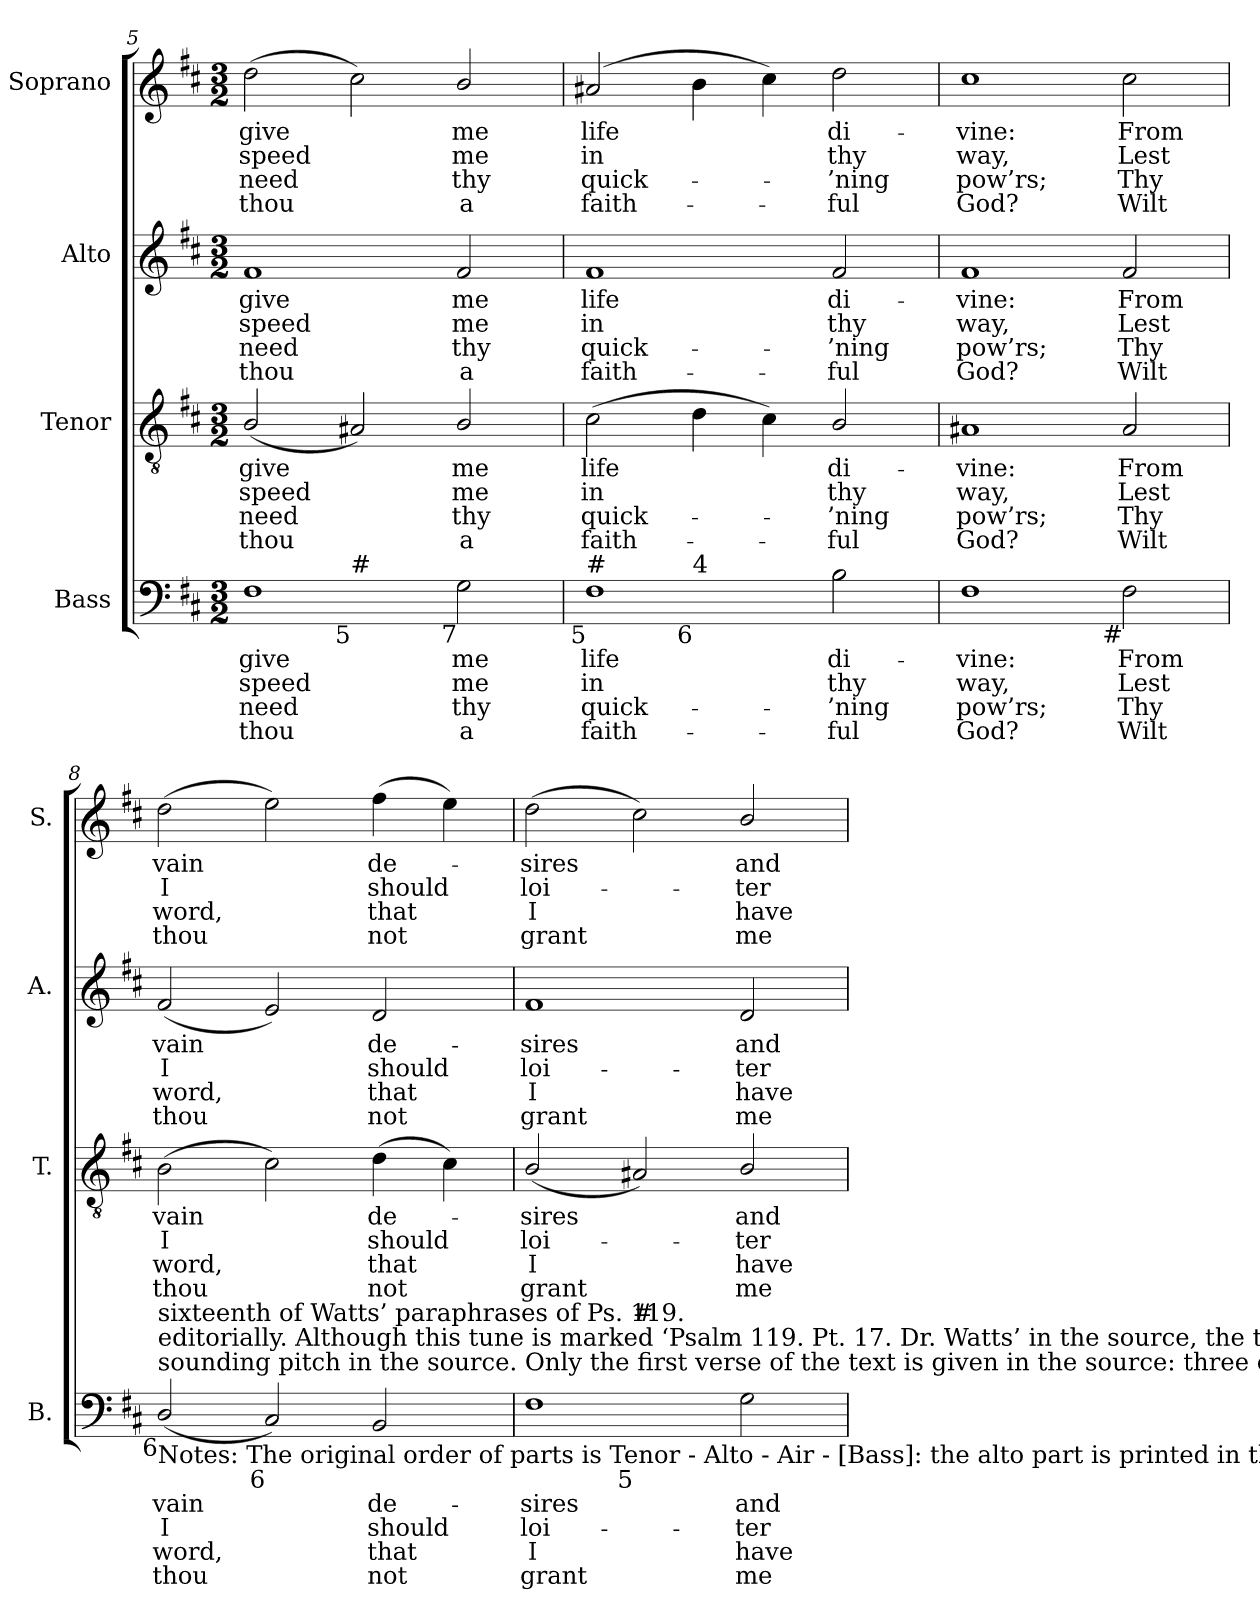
**kern	**text	**text	**text	**text	**kern	**text	**text	**text	**text	**kern	**text	**text	**text	**text	**kern	**text	**text	**text	**text
*part4	*part4	*part4	*part4	*part4	*part3	*part3	*part3	*part3	*part3	*part2	*part2	*part2	*part2	*part2	*part1	*part1	*part1	*part1	*part1
*staff4	*staff4	*staff4	*staff4	*staff4	*staff3	*staff3	*staff3	*staff3	*staff3	*staff2	*staff2	*staff2	*staff2	*staff2	*staff1	*staff1	*staff1	*staff1	*staff1
*I"Bass	*	*	*	*	*I"Tenor	*	*	*	*	*I"Alto	*	*	*	*	*I"Soprano	*	*	*	*
*I'B.	*	*	*	*	*I'T.	*	*	*	*	*I'A.	*	*	*	*	*I'S.	*	*	*	*
*clefF4	*	*	*	*	*clefGv2	*	*	*	*	*clefG2	*	*	*	*	*clefG2	*	*	*	*
*	*	*	*	*	*ITrd7c12	*	*	*	*	*	*	*	*	*	*	*	*	*	*
*k[f#c#]	*	*	*	*	*k[f#c#]	*	*	*	*	*k[f#c#]	*	*	*	*	*k[f#c#]	*	*	*	*
*b:	*	*	*	*	*b:	*	*	*	*	*b:	*	*	*	*	*b:	*	*	*	*
*M3/2	*	*	*	*	*M3/2	*	*	*	*	*M3/2	*	*	*	*	*M3/2	*	*	*	*
=5	=5	=5	=5	=5	=5	=5	=5	=5	=5	=5	=5	=5	=5	=5	=5	=5	=5	=5	=5
!	!LO:LY:b:color=#000000	!LO:LY:b:color=#000000	!LO:LY:b:color=#000000	!LO:LY:b:color=#000000	!	!	!	!	!	!	!	!	!	!	!	!	!	!	!
!	!	!	!	!	!	!LO:LY:b:color=#000000	!LO:LY:b:color=#000000	!LO:LY:b:color=#000000	!LO:LY:b:color=#000000	!	!	!	!	!	!	!	!	!	!
!	!	!	!	!	!	!	!	!	!	!	!LO:LY:b:color=#000000	!LO:LY:b:color=#000000	!LO:LY:b:color=#000000	!LO:LY:b:color=#000000	!	!	!	!	!
!LO:TX:b:rj:t=6	!	!	!	!	!	!	!	!	!	!	!	!	!	!	!	!	!	!	!
!LO:TX:t=4	!	!	!	!	!	!	!	!	!	!	!	!	!	!	!	!	!	!	!
!	!	!	!	!	!	!	!	!	!	!	!	!	!	!	!	!LO:LY:b:color=#000000	!LO:LY:b:color=#000000	!LO:LY:b:color=#000000	!LO:LY:b:color=#000000
*^	*	*	*	*	*	*	*	*	*	*	*	*	*	*	*	*	*	*	*
1F#i	2ryy	give	speed	need	thou	(2BBi/	give	speed	need	thou	1f#i	give	speed	need	thou	(2ddi\	give	speed	need	thou
!	!LO:TX:b:rj:t=5	!	!	!	!	!	!	!	!	!	!	!	!	!	!	!	!	!	!	!
!	!LO:TX:t=#	!	!	!	!	!	!	!	!	!	!	!	!	!	!	!	!	!	!	!
.	1ryy	.	.	.	.	2AA#Xi/)	.	.	.	.	.	.	.	.	.	2cc#i\)	.	.	.	.
!	!	!LO:LY:b:color=#000000	!LO:LY:b:color=#000000	!LO:LY:b:color=#000000	!LO:LY:b:color=#000000	!	!	!	!	!	!	!	!	!	!	!	!	!	!	!
!	!	!	!	!	!	!	!LO:LY:b:color=#000000	!LO:LY:b:color=#000000	!LO:LY:b:color=#000000	!LO:LY:b:color=#000000	!	!	!	!	!	!	!	!	!	!
!	!	!	!	!	!	!	!	!	!	!	!	!LO:LY:b:color=#000000	!LO:LY:b:color=#000000	!LO:LY:b:color=#000000	!LO:LY:b:color=#000000	!	!	!	!	!
!LO:TX:b:rj:t=7	!	!	!	!	!	!	!	!	!	!	!	!	!	!	!	!	!	!	!	!
!	!	!	!	!	!	!	!	!	!	!	!	!	!	!	!	!	!LO:LY:b:color=#000000	!LO:LY:b:color=#000000	!LO:LY:b:color=#000000	!LO:LY:b:color=#000000
2Gi\	.	me	me	thy	a	2BBi/	me	me	thy	a	2f#i/	me	me	thy	a	2bi/	me	me	thy	a
=6	=6	=6	=6	=6	=6	=6	=6	=6	=6	=6	=6	=6	=6	=6	=6	=6	=6	=6	=6	=6
!	!	!LO:LY:b:color=#000000	!LO:LY:b:color=#000000	!LO:LY:b:color=#000000	!LO:LY:b:color=#000000	!	!	!	!	!	!	!	!	!	!	!	!	!	!	!
!	!	!	!	!	!	!	!LO:LY:b:color=#000000	!LO:LY:b:color=#000000	!LO:LY:b:color=#000000	!LO:LY:b:color=#000000	!	!	!	!	!	!	!	!	!	!
!	!	!	!	!	!	!	!	!	!	!	!	!LO:LY:b:color=#000000	!LO:LY:b:color=#000000	!LO:LY:b:color=#000000	!LO:LY:b:color=#000000	!	!	!	!	!
!LO:TX:b:rj:t=5	!	!	!	!	!	!	!	!	!	!	!	!	!	!	!	!	!	!	!	!
!LO:TX:t=#	!	!	!	!	!	!	!	!	!	!	!	!	!	!	!	!	!	!	!	!
!	!	!	!	!	!	!	!	!	!	!	!	!	!	!	!	!	!LO:LY:b:color=#000000	!LO:LY:b:color=#000000	!LO:LY:b:color=#000000	!LO:LY:b:color=#000000
1F#i	2ryy	life	in	quick-	-faith-	(2C#i\	life	in	quick-	-faith-	1f#i	life	in	quick-	-faith-	(2a#Xi/	life	in	quick-	-faith-
!	!LO:TX:b:rj:t=6	!	!	!	!	!	!	!	!	!	!	!	!	!	!	!	!	!	!	!
!	!LO:TX:t=4	!	!	!	!	!	!	!	!	!	!	!	!	!	!	!	!	!	!	!
.	1ryy	.	.	.	.	4Di\	.	.	.	.	.	.	.	.	.	4bi\	.	.	.	.
.	.	.	.	.	.	4C#i\)	.	.	.	.	.	.	.	.	.	4cc#i\)	.	.	.	.
!	!	!LO:LY:b:color=#000000	!LO:LY:b:color=#000000	!LO:LY:b:color=#000000	!LO:LY:b:color=#000000	!	!	!	!	!	!	!	!	!	!	!	!	!	!	!
!	!	!	!	!	!	!	!LO:LY:b:color=#000000	!LO:LY:b:color=#000000	!LO:LY:b:color=#000000	!LO:LY:b:color=#000000	!	!	!	!	!	!	!	!	!	!
!	!	!	!	!	!	!	!	!	!	!	!	!LO:LY:b:color=#000000	!LO:LY:b:color=#000000	!LO:LY:b:color=#000000	!LO:LY:b:color=#000000	!	!	!	!	!
!	!	!	!	!	!	!	!	!	!	!	!	!	!	!	!	!	!LO:LY:b:color=#000000	!LO:LY:b:color=#000000	!LO:LY:b:color=#000000	!LO:LY:b:color=#000000
2Bi\	.	di-	thy	-’ning	ful	2BBi/	di-	thy	-’ning	ful	2f#i/	di-	thy	-’ning	ful	2ddi\	di-	thy	-’ning	ful
*v	*v	*	*	*	*	*	*	*	*	*	*	*	*	*	*	*	*	*	*	*
=7	=7	=7	=7	=7	=7	=7	=7	=7	=7	=7	=7	=7	=7	=7	=7	=7	=7	=7	=7
*^	*	*	*	*	*	*	*	*	*	*	*	*	*	*	*	*	*	*	*
!	!	!LO:LY:b:color=#000000	!LO:LY:b:color=#000000	!LO:LY:b:color=#000000	!LO:LY:b:color=#000000	!	!	!	!	!	!	!	!	!	!	!	!	!	!	!
*v	*v	*	*	*	*	*	*	*	*	*	*	*	*	*	*	*	*	*	*	*
*^	*	*	*	*	*	*	*	*	*	*	*	*	*	*	*	*	*	*	*
!	!	!	!	!	!	!	!LO:LY:b:color=#000000	!LO:LY:b:color=#000000	!LO:LY:b:color=#000000	!LO:LY:b:color=#000000	!	!	!	!	!	!	!	!	!	!
*v	*v	*	*	*	*	*	*	*	*	*	*	*	*	*	*	*	*	*	*	*
*^	*	*	*	*	*	*	*	*	*	*	*	*	*	*	*	*	*	*	*
!	!	!	!	!	!	!	!	!	!	!	!	!LO:LY:b:color=#000000	!LO:LY:b:color=#000000	!LO:LY:b:color=#000000	!LO:LY:b:color=#000000	!	!	!	!	!
*v	*v	*	*	*	*	*	*	*	*	*	*	*	*	*	*	*	*	*	*	*
*^	*	*	*	*	*	*	*	*	*	*	*	*	*	*	*	*	*	*	*
!LO:TX:b:rj:t=#	!	!	!	!	!	!	!	!	!	!	!	!	!	!	!	!	!	!	!	!
!	!	!	!	!	!	!	!	!	!	!	!	!	!	!	!	!	!LO:LY:b:color=#000000	!LO:LY:b:color=#000000	!LO:LY:b:color=#000000	!LO:LY:b:color=#000000
*v	*v	*	*	*	*	*	*	*	*	*	*	*	*	*	*	*	*	*	*	*
1F#i	-vine:	way,	pow’rs;	God?	1AA#Xi	-vine:	way,	pow’rs;	God?	1f#i	-vine:	way,	pow’rs;	God?	1cc#i	-vine:	way,	pow’rs;	God?
!	!LO:LY:b:color=#000000	!LO:LY:b:color=#000000	!LO:LY:b:color=#000000	!LO:LY:b:color=#000000	!	!	!	!	!	!	!	!	!	!	!	!	!	!	!
!	!	!	!	!	!	!LO:LY:b:color=#000000	!LO:LY:b:color=#000000	!LO:LY:b:color=#000000	!LO:LY:b:color=#000000	!	!	!	!	!	!	!	!	!	!
!	!	!	!	!	!	!	!	!	!	!	!LO:LY:b:color=#000000	!LO:LY:b:color=#000000	!LO:LY:b:color=#000000	!LO:LY:b:color=#000000	!	!	!	!	!
!LO:TX:b:rj:t=#	!	!	!	!	!	!	!	!	!	!	!	!	!	!	!	!	!	!	!
!	!	!	!	!	!	!	!	!	!	!	!	!	!	!	!	!LO:LY:b:color=#000000	!LO:LY:b:color=#000000	!LO:LY:b:color=#000000	!LO:LY:b:color=#000000
2F#i\	From	Lest	Thy	Wilt	2AA#i/	From	Lest	Thy	Wilt	2f#i/	From	Lest	Thy	Wilt	2cc#i\	From	Lest	Thy	Wilt
!!LO:LB:g=z
=8	=8	=8	=8	=8	=8	=8	=8	=8	=8	=8	=8	=8	=8	=8	=8	=8	=8	=8	=8
!	!LO:LY:b:color=#000000	!LO:LY:b:color=#000000	!LO:LY:b:color=#000000	!LO:LY:b:color=#000000	!	!	!	!	!	!	!	!	!	!	!	!	!	!	!
!	!	!	!	!	!	!LO:LY:b:color=#000000	!LO:LY:b:color=#000000	!LO:LY:b:color=#000000	!LO:LY:b:color=#000000	!	!	!	!	!	!	!	!	!	!
!	!	!	!	!	!	!	!	!	!	!	!LO:LY:b:color=#000000	!LO:LY:b:color=#000000	!LO:LY:b:color=#000000	!LO:LY:b:color=#000000	!	!	!	!	!
!LO:TX:b:t=Notes&colon; The original order of parts is Tenor - Alto - Air - [Bass]&colon; the alto part is printed in the treble clef an octave above	!	!	!	!	!	!	!	!	!	!	!	!	!	!	!	!	!	!	!
!LO:TX:t=sounding pitch in the source. Only the first verse of the text is given in the source&colon; three other verses have been added	!	!	!	!	!	!	!	!	!	!	!	!	!	!	!	!	!	!	!
!LO:TX:t=editorially. Although this tune is marked ‘Psalm 119. Pt. 17. Dr. Watts’ in the source, the text underlaid there is from the	!	!	!	!	!	!	!	!	!	!	!	!	!	!	!	!	!	!	!
!LO:TX:t=sixteenth of Watts’ paraphrases of Ps. 119.	!	!	!	!	!	!	!	!	!	!	!	!	!	!	!	!	!	!	!
!LO:TX:b:rj:t=6	!	!	!	!	!	!	!	!	!	!	!	!	!	!	!	!	!	!	!
!	!	!	!	!	!	!	!	!	!	!	!	!	!	!	!	!LO:LY:b:color=#000000	!LO:LY:b:color=#000000	!LO:LY:b:color=#000000	!LO:LY:b:color=#000000
(2Di/	vain	I	word,	thou	(2BBi\	vain	I	word,	thou	(2f#i/	vain	I	word,	thou	(2ddi\	vain	I	word,	thou
!LO:TX:b:rj:t=6	!	!	!	!	!	!	!	!	!	!	!	!	!	!	!	!	!	!	!
2C#i/)	.	.	.	.	2C#i\)	.	.	.	.	2ei/)	.	.	.	.	2eei\)	.	.	.	.
!	!LO:LY:b:color=#000000	!LO:LY:b:color=#000000	!LO:LY:b:color=#000000	!LO:LY:b:color=#000000	!	!	!	!	!	!	!	!	!	!	!	!	!	!	!
!	!	!	!	!	!	!LO:LY:b:color=#000000	!LO:LY:b:color=#000000	!LO:LY:b:color=#000000	!LO:LY:b:color=#000000	!	!	!	!	!	!	!	!	!	!
!	!	!	!	!	!	!	!	!	!	!	!LO:LY:b:color=#000000	!LO:LY:b:color=#000000	!LO:LY:b:color=#000000	!LO:LY:b:color=#000000	!	!	!	!	!
!	!	!	!	!	!	!	!	!	!	!	!	!	!	!	!	!LO:LY:b:color=#000000	!LO:LY:b:color=#000000	!LO:LY:b:color=#000000	!LO:LY:b:color=#000000
2BBi/	de-	should	that	not	(4Di\	de-	should	that	not	2di/	de-	should	that	not	(4ff#i\	de-	should	that	not
.	.	.	.	.	4C#i\)	.	.	.	.	.	.	.	.	.	4eei\)	.	.	.	.
=9	=9	=9	=9	=9	=9	=9	=9	=9	=9	=9	=9	=9	=9	=9	=9	=9	=9	=9	=9
!	!LO:LY:b:color=#000000	!LO:LY:b:color=#000000	!LO:LY:b:color=#000000	!LO:LY:b:color=#000000	!	!	!	!	!	!	!	!	!	!	!	!	!	!	!
!	!	!	!	!	!	!LO:LY:b:color=#000000	!LO:LY:b:color=#000000	!LO:LY:b:color=#000000	!LO:LY:b:color=#000000	!	!	!	!	!	!	!	!	!	!
!	!	!	!	!	!	!	!	!	!	!	!LO:LY:b:color=#000000	!LO:LY:b:color=#000000	!LO:LY:b:color=#000000	!LO:LY:b:color=#000000	!	!	!	!	!
!LO:TX:b:rj:t=6	!	!	!	!	!	!	!	!	!	!	!	!	!	!	!	!	!	!	!
!LO:TX:t=4	!	!	!	!	!	!	!	!	!	!	!	!	!	!	!	!	!	!	!
!	!	!	!	!	!	!	!	!	!	!	!	!	!	!	!	!LO:LY:b:color=#000000	!LO:LY:b:color=#000000	!LO:LY:b:color=#000000	!LO:LY:b:color=#000000
*^	*	*	*	*	*	*	*	*	*	*	*	*	*	*	*	*	*	*	*
1F#i	2ryy	-sires	loi-	I	grant	(2BBi/	-sires	loi-	I	grant	1f#i	-sires	loi-	I	grant	(2ddi\	-sires	loi-	I	grant
!	!LO:TX:b:rj:t=5	!	!	!	!	!	!	!	!	!	!	!	!	!	!	!	!	!	!	!
!	!LO:TX:t=#	!	!	!	!	!	!	!	!	!	!	!	!	!	!	!	!	!	!	!
.	1ryy	.	.	.	.	2AA#Xi/)	.	.	.	.	.	.	.	.	.	2cc#i\)	.	.	.	.
!	!	!LO:LY:b:color=#000000	!LO:LY:b:color=#000000	!LO:LY:b:color=#000000	!LO:LY:b:color=#000000	!	!	!	!	!	!	!	!	!	!	!	!	!	!	!
!	!	!	!	!	!	!	!LO:LY:b:color=#000000	!LO:LY:b:color=#000000	!LO:LY:b:color=#000000	!LO:LY:b:color=#000000	!	!	!	!	!	!	!	!	!	!
!	!	!	!	!	!	!	!	!	!	!	!	!LO:LY:b:color=#000000	!LO:LY:b:color=#000000	!LO:LY:b:color=#000000	!LO:LY:b:color=#000000	!	!	!	!	!
!	!	!	!	!	!	!	!	!	!	!	!	!	!	!	!	!	!LO:LY:b:color=#000000	!LO:LY:b:color=#000000	!LO:LY:b:color=#000000	!LO:LY:b:color=#000000
2Gi\	.	and	-ter	have	me	2BBi/	and	-ter	have	me	2di/	and	-ter	have	me	2bi/	and	-ter	have	me
*v	*v	*	*	*	*	*	*	*	*	*	*	*	*	*	*	*	*	*	*	*
=	=	=	=	=	=	=	=	=	=	=	=	=	=	=	=	=	=	=	=
*-	*-	*-	*-	*-	*-	*-	*-	*-	*-	*-	*-	*-	*-	*-	*-	*-	*-	*-	*-
